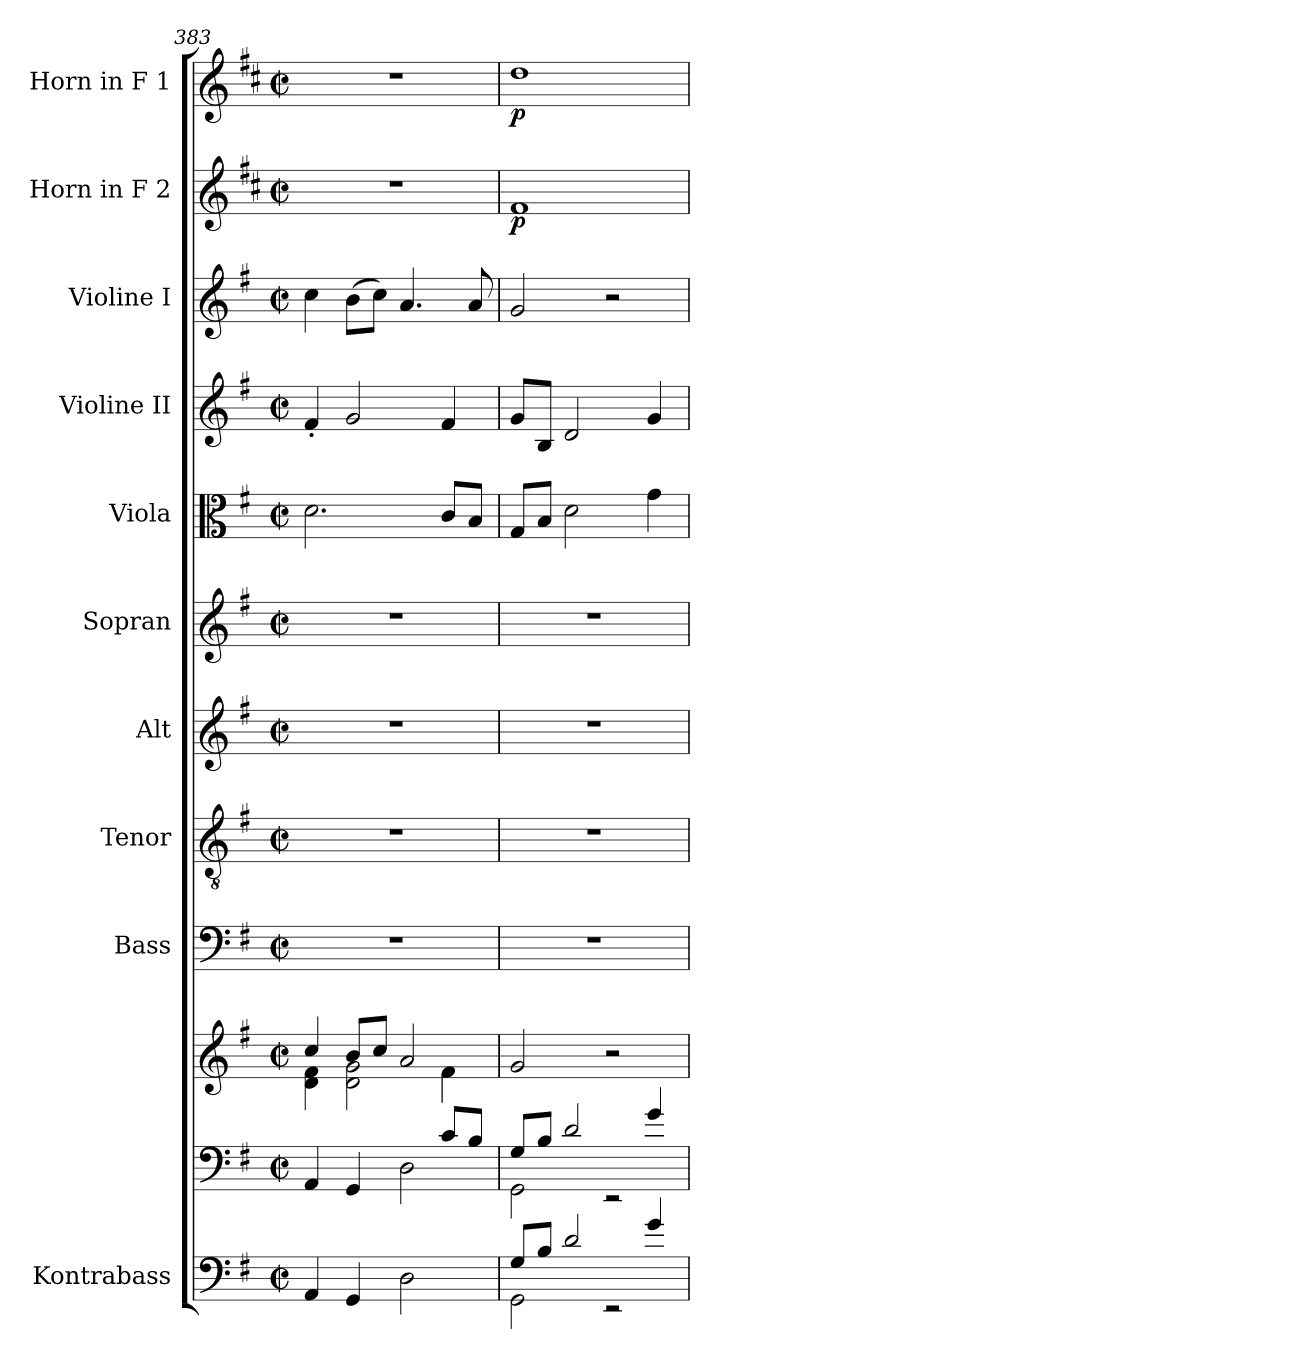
**kern	**kern	**kern	**kern	**kern	**kern	**kern	**kern	**kern	**kern	**kern	**dynam	**kern	**dynam
*part11	*part10	*part10	*part9	*part8	*part7	*part6	*part5	*part4	*part3	*part2	*part2	*part1	*part1
*staff12	*staff11	*staff10	*staff9	*staff8	*staff7	*staff6	*staff5	*staff4	*staff3	*staff2	*staff2	*staff1	*staff1
*I"Kontrabass	*	*	*I"Bass	*I"Tenor	*I"Alt	*I"Sopran	*I"Viola	*I"Violine II	*I"Violine I	*I"Horn in F 2	*	*I"Horn in F 1	*
*I'Kb.	*	*	*I'B.	*I'T.	*I'A.	*I'S.	*I'Vla.	*I'Vl. II	*I'Vl. I	*	*	*	*
*clefF4	*clefF4	*clefG2	*clefF4	*clefGv2	*clefG2	*clefG2	*clefC3	*clefG2	*clefG2	*clefG2	*	*clefG2	*
*ITrd7c12	*	*	*	*	*	*	*	*	*	*ITrd4c7	*	*ITrd4c7	*
*k[f#]	*k[f#]	*k[f#]	*k[f#]	*k[f#]	*k[f#]	*k[f#]	*k[f#]	*k[f#]	*k[f#]	*k[f#]	*	*k[f#]	*
*G:	*G:	*G:	*G:	*G:	*G:	*G:	*G:	*G:	*G:	*G:	*	*G:	*
*M2/2	*M2/2	*M2/2	*M2/2	*M2/2	*M2/2	*M2/2	*M2/2	*M2/2	*M2/2	*M2/2	*	*M2/2	*
*met(c|)	*met(c|)	*met(c|)	*met(c|)	*met(c|)	*met(c|)	*met(c|)	*met(c|)	*met(c|)	*met(c|)	*met(c|)	*	*met(c|)	*
=383	=383	=383	=383	=383	=383	=383	=383	=383	=383	=383	=383	=383	=383
*	*^	*^	*	*	*	*	*	*	*	*	*	*	*
4AAA/	2.ryy	4AA/	4cc/	4d\ 4f#\	1r	1r	1r	1r	2.d\	4f#'</	4cc\	1r	.	1r	.
4GGG/	.	4GG/	8b/L	2d\ 2g\	.	.	.	.	.	2g/	(>8b\L	.	.	.	.
.	.	.	8cc/J	.	.	.	.	.	.	.	8cc\J)	.	.	.	.
2DD\	.	2D\	2a/	.	.	.	.	.	.	.	4.a/	.	.	.	.
.	8c/L	.	.	4f#\	.	.	.	.	8c/L	4f#/	.	.	.	.	.
.	8B/J	.	.	.	.	.	.	.	8B/J	.	8a/	.	.	.	.
*	*	*	*v	*v	*	*	*	*	*	*	*	*	*	*	*
=384	=384	=384	=384	=384	=384	=384	=384	=384	=384	=384	=384	=384	=384	=384
*^	*	*	*	*	*	*	*	*	*	*	*	*	*	*
!	!	!	!	!	!	!	!	!	!	!	!	!	!LO:DY:b	!	!LO:DY:b
8GG/L	2GGG\	8G/L	2GG\	2g/	1r	1r	1r	1r	8G/L	8g/L	2g/	1B	p	1g	p
8BB/J	.	8B/J	.	.	.	.	.	.	8B/J	8B/J	.	.	.	.	.
2D/	.	2d/	.	.	.	.	.	.	2d\	2d/	.	.	.	.	.
.	2r	.	2r	2r	.	.	.	.	.	.	2r	.	.	.	.
4G/	.	4g/	.	.	.	.	.	.	4g\	4g/	.	.	.	.	.
*v	*v	*	*	*	*	*	*	*	*	*	*	*	*	*	*
*	*v	*v	*	*	*	*	*	*	*	*	*	*	*	*
=	=	=	=	=	=	=	=	=	=	=	=	=	=
*-	*-	*-	*-	*-	*-	*-	*-	*-	*-	*-	*-	*-	*-
